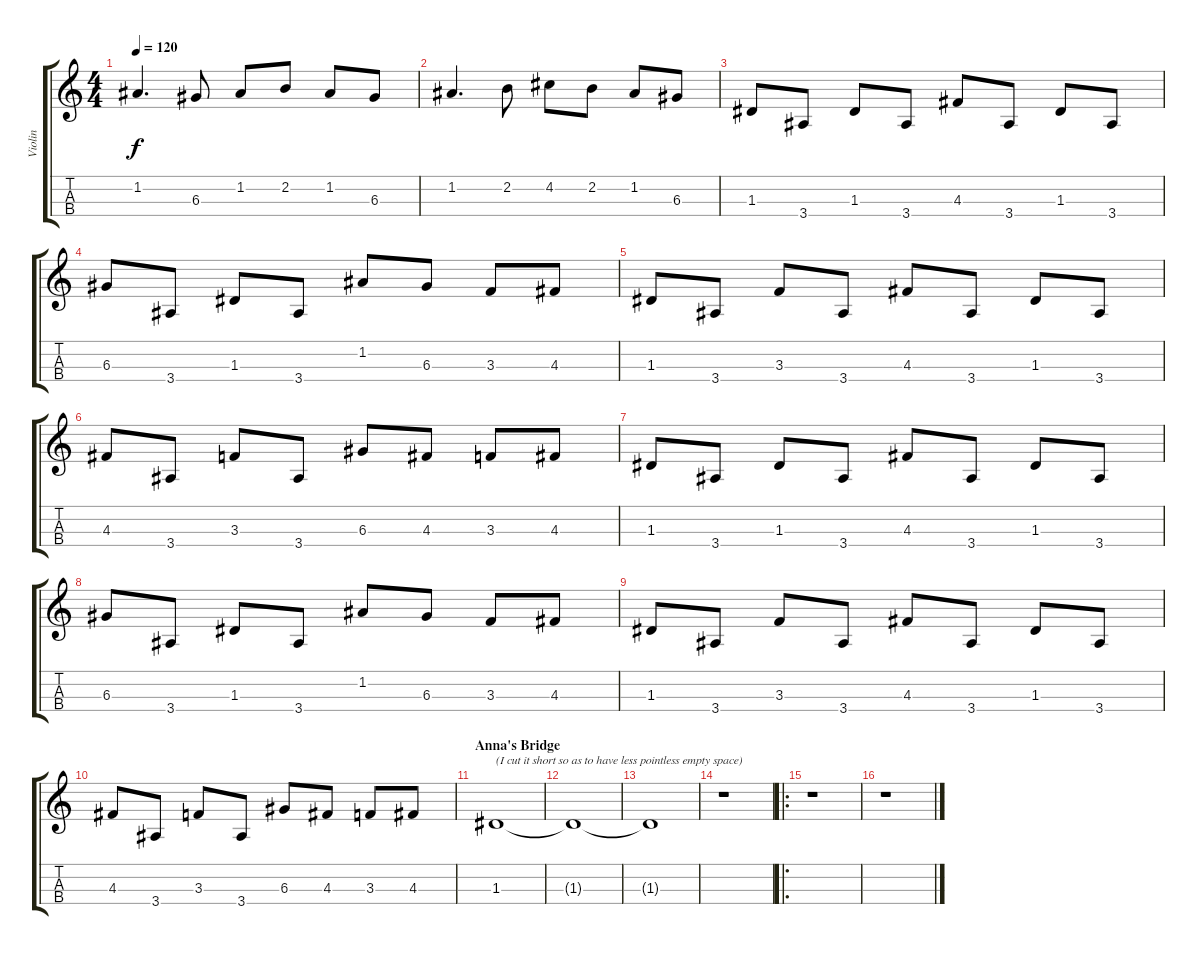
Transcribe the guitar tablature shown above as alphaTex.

\track ("Violin" "Violin") {instrument fiddle}
\staff {score tabs}
\tuning (E5 A4 D4 G3) {hide}
\ts (4 4)
\tempo 120
\clef g2
\ks c
1.2.4{d dy f} 6.3.8 1.2.8 2.2.8 1.2.8 6.3.8 |
1.2.4{d} 2.2.8 4.2.8 2.2.8 1.2.8 6.3.8 |
1.3.8 3.4.8 1.3.8 3.4.8 4.3.8 3.4.8 1.3.8 3.4.8 |
6.3.8 3.4.8 1.3.8 3.4.8 1.2.8 6.3.8 3.3.8 4.3.8 |
1.3.8 3.4.8 3.3.8 3.4.8 4.3.8 3.4.8 1.3.8 3.4.8 |
4.3.8 3.4.8 3.3.8 3.4.8 6.3.8 4.3.8 3.3.8 4.3.8 |
1.3.8 3.4.8 1.3.8 3.4.8 4.3.8 3.4.8 1.3.8 3.4.8 |
6.3.8 3.4.8 1.3.8 3.4.8 1.2.8 6.3.8 3.3.8 4.3.8 |
1.3.8 3.4.8 3.3.8 3.4.8 4.3.8 3.4.8 1.3.8 3.4.8 |
4.3.8 3.4.8 3.3.8 3.4.8 6.3.8 4.3.8 3.3.8 4.3.8 |
\section ("" "Anna's Bridge")
1.3.1{txt "(I cut it short so as to have less pointless empty space)"} |
1.3{t}.1 |
1.3{t}.1 |
r.1 |
\ro
r.1 |
r.1
